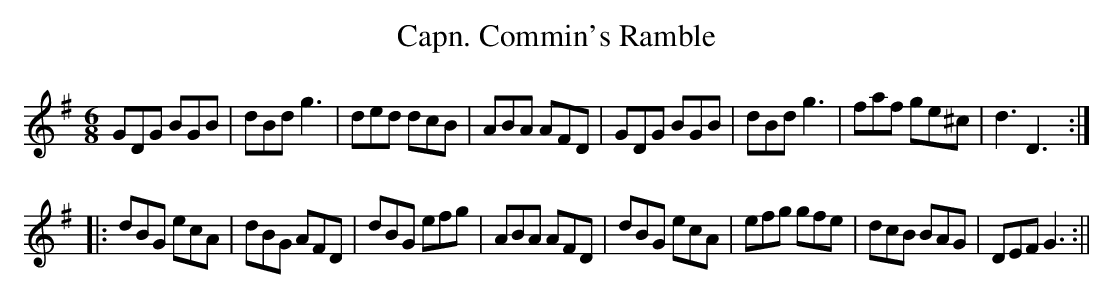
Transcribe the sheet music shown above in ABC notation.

X:1
T:Capn. Commin's Ramble
M:6/8
L:1/8
K:G
GDG BGB | dBd g3 | ded dcB | ABA AFD | GDG BGB | dBd g3 | faf ge^c | d3 D3 :|
|: dBG ecA | dBG AFD | dBG efg | ABA AFD | dBG ecA | efg gfe | dcB BAG | DEF G3 :||
